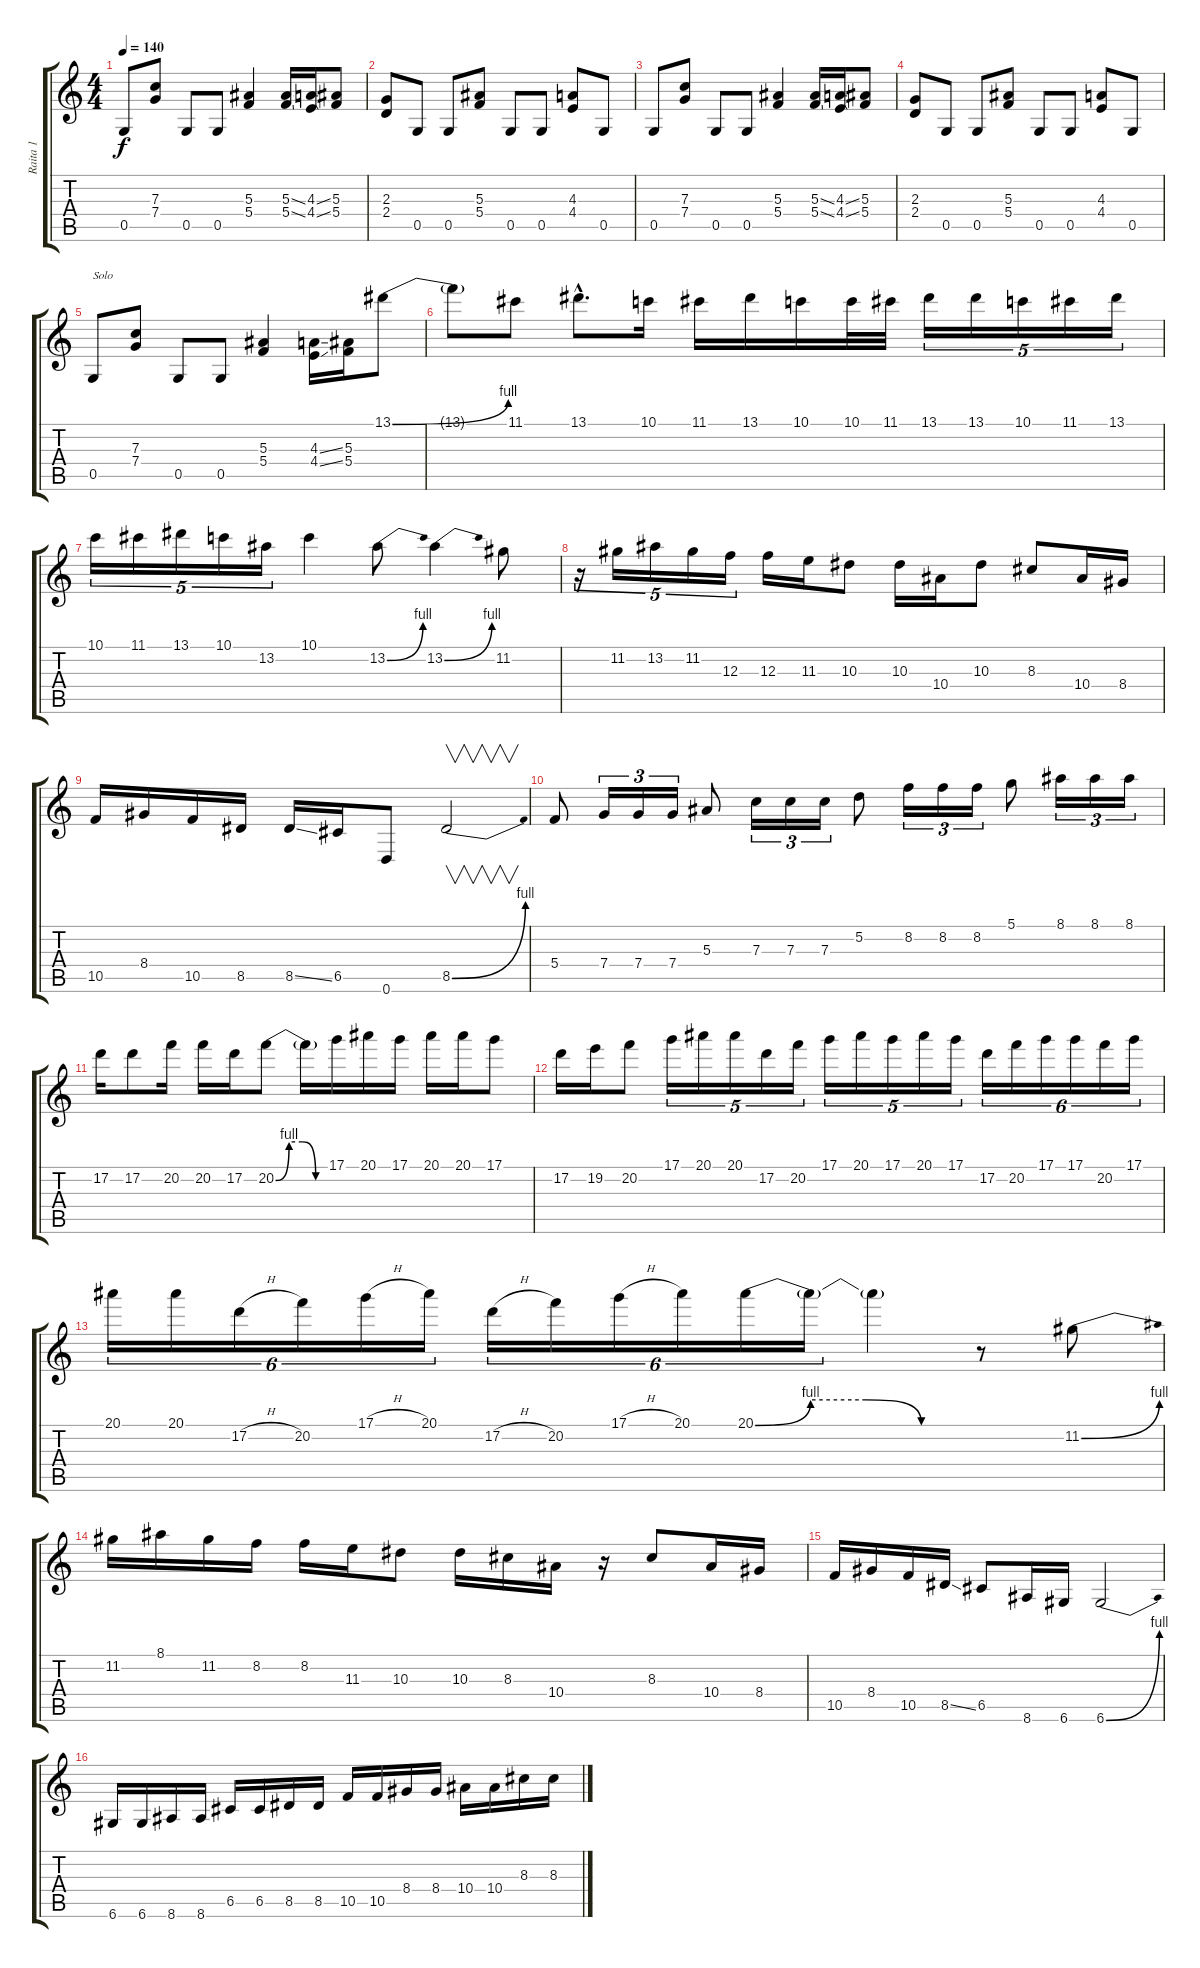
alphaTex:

\track ("Raita 1" "Raita 1") {instrument distortionguitar}
\staff {score tabs}
\tuning (D4 A3 F3 C3 G2 D2) {hide}
\ts (4 4)
\tempo 140
\clef g2
\ks c
0.5.8{dy f} (7.3 7.4).8 0.5.8 0.5.8 (5.3 5.4).4 (5.3{ss} 5.4{ss}).16 (4.3{ss} 4.4{ss}).16 (5.3 5.4).8 |
(2.3 2.4).8 0.5.8 0.5.8 (5.3 5.4).8 0.5.8 0.5.8 (4.3 4.4).8 0.5.8 |
0.5.8 (7.3 7.4).8 0.5.8 0.5.8 (5.3 5.4).4 (5.3{ss} 5.4{ss}).16 (4.3{ss} 4.4{ss}).16 (5.3 5.4).8 |
(2.3 2.4).8 0.5.8 0.5.8 (5.3 5.4).8 0.5.8 0.5.8 (4.3 4.4).8 0.5.8 |
0.5.8{txt "Solo"} (7.3 7.4).8 0.5.8 0.5.8 (5.3 5.4).4 (4.3{ss} 4.4{ss}).16 (5.3 5.4).16 13.1{be (bend 0 0 60 4)}.8 |
13.1{t}.8 11.1.8 13.1{hac}.8{d} 10.1.16 11.1.16 13.1.16 10.1.16 10.1.32 11.1.32 13.1.16{tu (5 4)} 13.1.16{tu (5 4)} 10.1.16{tu (5 4)} 11.1.16{tu (5 4)} 13.1.16{tu (5 4)} |
10.1.16{tu (5 4)} 11.1.16{tu (5 4)} 13.1.16{tu (5 4)} 10.1.16{tu (5 4)} 13.2.16{tu (5 4)} 10.1.4 13.2{be (bend 0 0 60 4)}.8 13.2{be (bend 0 0 60 4)}.4 11.2.8 |
r.16{tu (5 4)} 11.2.16{tu (5 4)} 13.2.16{tu (5 4)} 11.2.16{tu (5 4)} 12.3.16{tu (5 4)} 12.3.16 11.3.16 10.3.8 10.3.16 10.4.16 10.3.8 8.3.8 10.4.16 8.4.16 |
10.5.16 8.4.16 10.5.16 8.5.16 8.5{ss}.16 6.5.16 0.6.8 8.5{be (bend 0 0 60 4)}.2{v} |
5.4.8 7.4.16{tu (3 2)} 7.4.16{tu (3 2)} 7.4.16{tu (3 2)} 5.3.8 7.3.16{tu (3 2)} 7.3.16{tu (3 2)} 7.3.16{tu (3 2)} 5.2.8 8.2.16{tu (3 2)} 8.2.16{tu (3 2)} 8.2.16{tu (3 2)} 5.1.8 8.1.16{tu (3 2)} 8.1.16{tu (3 2)} 8.1.16{tu (3 2)} |
17.2.16 17.2.8 20.2.16 20.2.16 17.2.16 20.2{be (custom 0 0 15 4 30 4 45 0 60 0)}.8 20.2{t}.16 17.1.16 20.1.16 17.1.16 20.1.16 20.1.16 17.1.8 |
17.2.16 19.2.16 20.2.8 17.1.16{tu (5 4)} 20.1.16{tu (5 4)} 20.1.16{tu (5 4)} 17.2.16{tu (5 4)} 20.2.16{tu (5 4)} 17.1.16{tu (5 4)} 20.1.16{tu (5 4)} 17.1.16{tu (5 4)} 20.1.16{tu (5 4)} 17.1.16{tu (5 4)} 17.2.16{tu (6 4)} 20.2.16{tu (6 4)} 17.1.16{tu (6 4)} 17.1.16{tu (6 4)} 20.2.16{tu (6 4)} 17.1.16{tu (6 4)} |
20.1.16{tu (6 4)} 20.1.16{tu (6 4)} 17.2{h}.16{tu (6 4)} 20.2.16{tu (6 4)} 17.1{h}.16{tu (6 4)} 20.1.16{tu (6 4)} 17.2{h}.16{tu (6 4)} 20.2.16{tu (6 4)} 17.1{h}.16{tu (6 4)} 20.1.16{tu (6 4)} 20.1{be (custom 0 0 15 4 30 4 45 0 60 0)}.16{tu (6 4)} 20.1{t}.16{tu (6 4)} 20.1{t}.4 r.8 11.2{be (bend 0 0 60 4)}.8 |
11.2.16 8.1.16 11.2.16 8.2.16 8.2.16 11.3.16 10.3.8 10.3.16 8.3.16 10.4.16 r.16 8.3.8 10.4.16 8.4.16 |
10.5.16 8.4.16 10.5.16 8.5{ss}.16 6.5.8 8.6.16 6.6.16 6.6{be (bend 0 0 60 4)}.2 |
6.6.16 6.6.16 8.6.16 8.6.16 6.5.16 6.5.16 8.5.16 8.5.16 10.5.16 10.5.16 8.4.16 8.4.16 10.4.16 10.4.16 8.3.16 8.3.16
